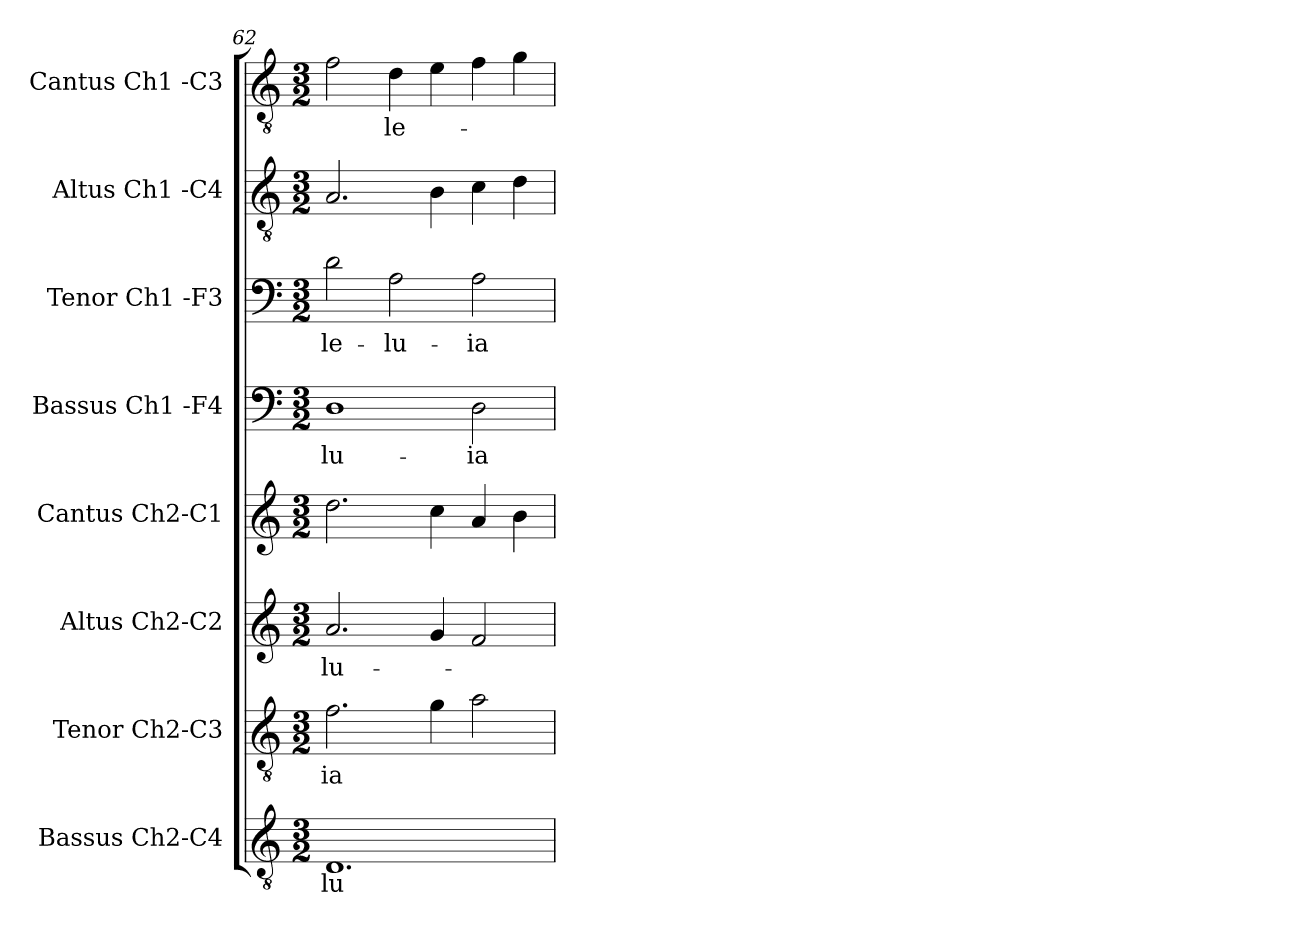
**kern	**text	**kern	**text	**kern	**text	**kern	**kern	**text	**kern	**text	**kern	**kern	**text
*part8	*part8	*part7	*part7	*part6	*part6	*part5	*part4	*part4	*part3	*part3	*part2	*part1	*part1
*staff8	*staff8	*staff7	*staff7	*staff6	*staff6	*staff5	*staff4	*staff4	*staff3	*staff3	*staff2	*staff1	*staff1
*I"Bassus Ch2-C4	*	*I"Tenor Ch2-C3	*	*I"Altus Ch2-C2	*	*I"Cantus Ch2-C1	*I"Bassus Ch1 -F4	*	*I"Tenor Ch1 -F3	*	*I"Altus Ch1 -C4	*I"Cantus Ch1 -C3	*
*I'B2	*	*I'T2	*	*I'A2	*	*I'C2	*I'B1	*	*I'T1	*	*I'A1	*I'C1	*
*clefGv2	*	*clefGv2	*	*clefG2	*	*clefG2	*clefF4	*	*clefF4	*	*clefGv2	*clefGv2	*
*k[]	*	*k[]	*	*k[]	*	*k[]	*k[]	*	*k[]	*	*k[]	*k[]	*
*M3/2	*	*M3/2	*	*M3/2	*	*M3/2	*M3/2	*	*M3/2	*	*M3/2	*M3/2	*
=62	=62	=62	=62	=62	=62	=62	=62	=62	=62	=62	=62	=62	=62
!	!LO:LY:b	!	!LO:LY:b	!	!LO:LY:b	!	!	!LO:LY:b	!	!LO:LY:b	!	!	!
1.D	-lu-	2.f\	-ia	2.a/	-lu-	2.dd\	1D	-lu-	2d\	-le-	2.A/	2f\	.
!	!	!	!	!	!	!	!	!	!	!LO:LY:b	!	!	!LO:LY:b
.	.	.	.	.	.	.	.	.	2A\	-lu-	.	4d\	-le-
.	.	4g\	.	4g/	.	4cc\	.	.	.	.	4B\	4e\	.
!	!	!	!	!	!	!	!	!LO:LY:b	!	!LO:LY:b	!	!	!
.	.	2a\	.	2f/	.	4a/	2D\	-ia	2A\	-ia	4c\	4f\	.
.	.	.	.	.	.	4b\	.	.	.	.	4d\	4g\	.
=	=	=	=	=	=	=	=	=	=	=	=	=	=
*-	*-	*-	*-	*-	*-	*-	*-	*-	*-	*-	*-	*-	*-
